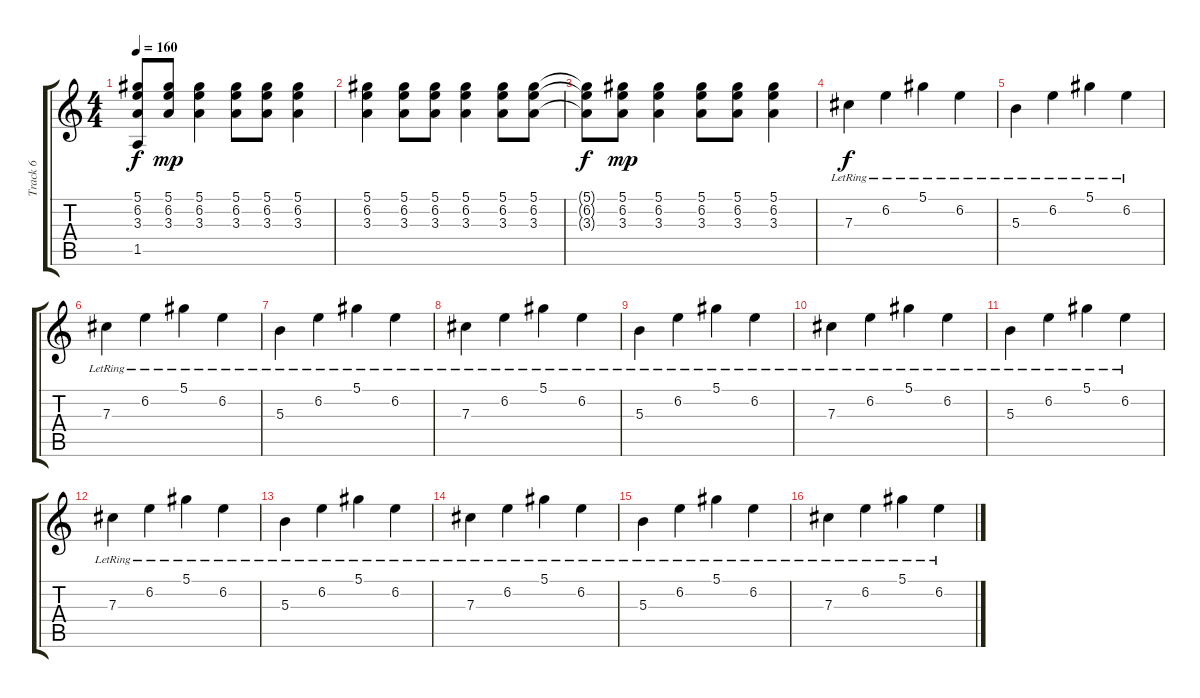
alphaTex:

\track ("Track 6" "Track 6") {instrument acousticguitarsteel}
\staff {score tabs}
\tuning (Eb4 Bb3 Gb3 Db3 Ab2 Db2) {hide}
\ts (4 4)
\tempo 160
\clef g2
\ks c
(5.1{t} 6.2{t} 3.3{t} 1.5).8{dy f} (5.1 6.2 3.3).8{dy mp} (5.1 6.2 3.3).4 (5.1 6.2 3.3).8 (5.1 6.2 3.3).8 (5.1 6.2 3.3).4 |
(5.1 6.2 3.3).4 (5.1 6.2 3.3).8 (5.1 6.2 3.3).8 (5.1 6.2 3.3).4 (5.1 6.2 3.3).8 (5.1 6.2 3.3).8 |
(5.1{t} 6.2{t} 3.3{t}).8{dy f} (5.1 6.2 3.3).8{dy mp} (5.1 6.2 3.3).4 (5.1 6.2 3.3).8 (5.1 6.2 3.3).8 (5.1 6.2 3.3).4 |
7.3{lr}.4{dy f} 6.2{lr}.4 5.1{lr}.4 6.2{lr}.4 |
5.3{lr}.4 6.2{lr}.4 5.1{lr}.4 6.2{lr}.4 |
7.3{lr}.4 6.2{lr}.4 5.1{lr}.4 6.2{lr}.4 |
5.3{lr}.4 6.2{lr}.4 5.1{lr}.4 6.2{lr}.4 |
7.3{lr}.4 6.2{lr}.4 5.1{lr}.4 6.2{lr}.4 |
5.3{lr}.4 6.2{lr}.4 5.1{lr}.4 6.2{lr}.4 |
7.3{lr}.4 6.2{lr}.4 5.1{lr}.4 6.2{lr}.4 |
5.3{lr}.4 6.2{lr}.4 5.1{lr}.4 6.2{lr}.4 |
7.3{lr}.4 6.2{lr}.4 5.1{lr}.4 6.2{lr}.4 |
5.3{lr}.4 6.2{lr}.4 5.1{lr}.4 6.2{lr}.4 |
7.3{lr}.4 6.2{lr}.4 5.1{lr}.4 6.2{lr}.4 |
5.3{lr}.4 6.2{lr}.4 5.1{lr}.4 6.2{lr}.4 |
7.3{lr}.4 6.2{lr}.4 5.1{lr}.4 6.2{lr}.4
